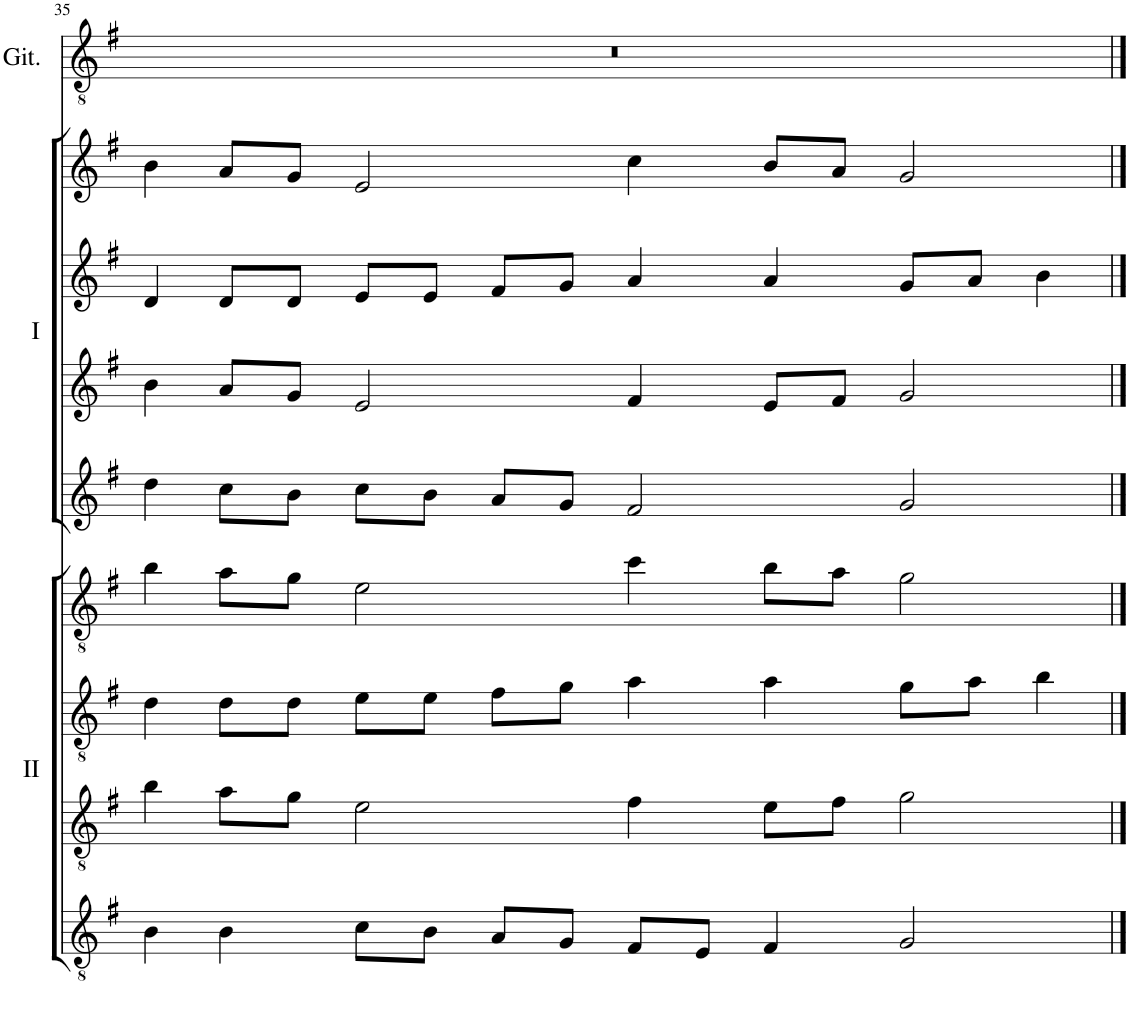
**kern	**kern	**kern	**kern	**kern	**kern	**kern	**kern	**kern
*part3	*part3	*part3	*part3	*part2	*part2	*part2	*part2	*part1
*staff9	*staff8	*staff7	*staff6	*staff5	*staff4	*staff3	*staff2	*staff1
*I"Kanon II	*	*	*	*I"Kanon I	*	*	*	*I"Gitarre
*I'II	*	*	*	*I'I	*	*	*	*I'Git.
!!LO:PB:g=z
*clefGv2	*clefGv2	*clefGv2	*clefGv2	*clefG2	*clefG2	*clefG2	*clefG2	*clefGv2
*k[f#]	*k[f#]	*k[f#]	*k[f#]	*k[f#]	*k[f#]	*k[f#]	*k[f#]	*k[f#]
*M4/2	*M4/2	*M4/2	*M4/2	*M4/2	*M4/2	*M4/2	*M4/2	*M4/2
=35	=35	=35	=35	=35	=35	=35	=35	=35
4B\	4b\	4d\	4b\	4dd\	4b\	4d/	4b\	0r
4B\	8a\L	8d\L	8a\L	8cc\L	8a/L	8d/L	8a/L	.
.	8g\J	8d\J	8g\J	8b\J	8g/J	8d/J	8g/J	.
8c\L	2e\	8e\L	2e\	8cc\L	2e/	8e/L	2e/	.
8B\J	.	8e\J	.	8b\J	.	8e/J	.	.
8A/L	.	8f#\L	.	8a/L	.	8f#/L	.	.
8G/J	.	8g\J	.	8g/J	.	8g/J	.	.
8F#/L	4f#\	4a\	4cc\	2f#/	4f#/	4a/	4cc\	.
8E/J	.	.	.	.	.	.	.	.
4F#/	8e\L	4a\	8b\L	.	8e/L	4a/	8b/L	.
.	8f#\J	.	8a\J	.	8f#/J	.	8a/J	.
2G/	2g\	8g\L	2g\	2g/	2g/	8g/L	2g/	.
.	.	8a\J	.	.	.	8a/J	.	.
.	.	4b\	.	.	.	4b\	.	.
==	==	==	==	==	==	==	==	==
*-	*-	*-	*-	*-	*-	*-	*-	*-
